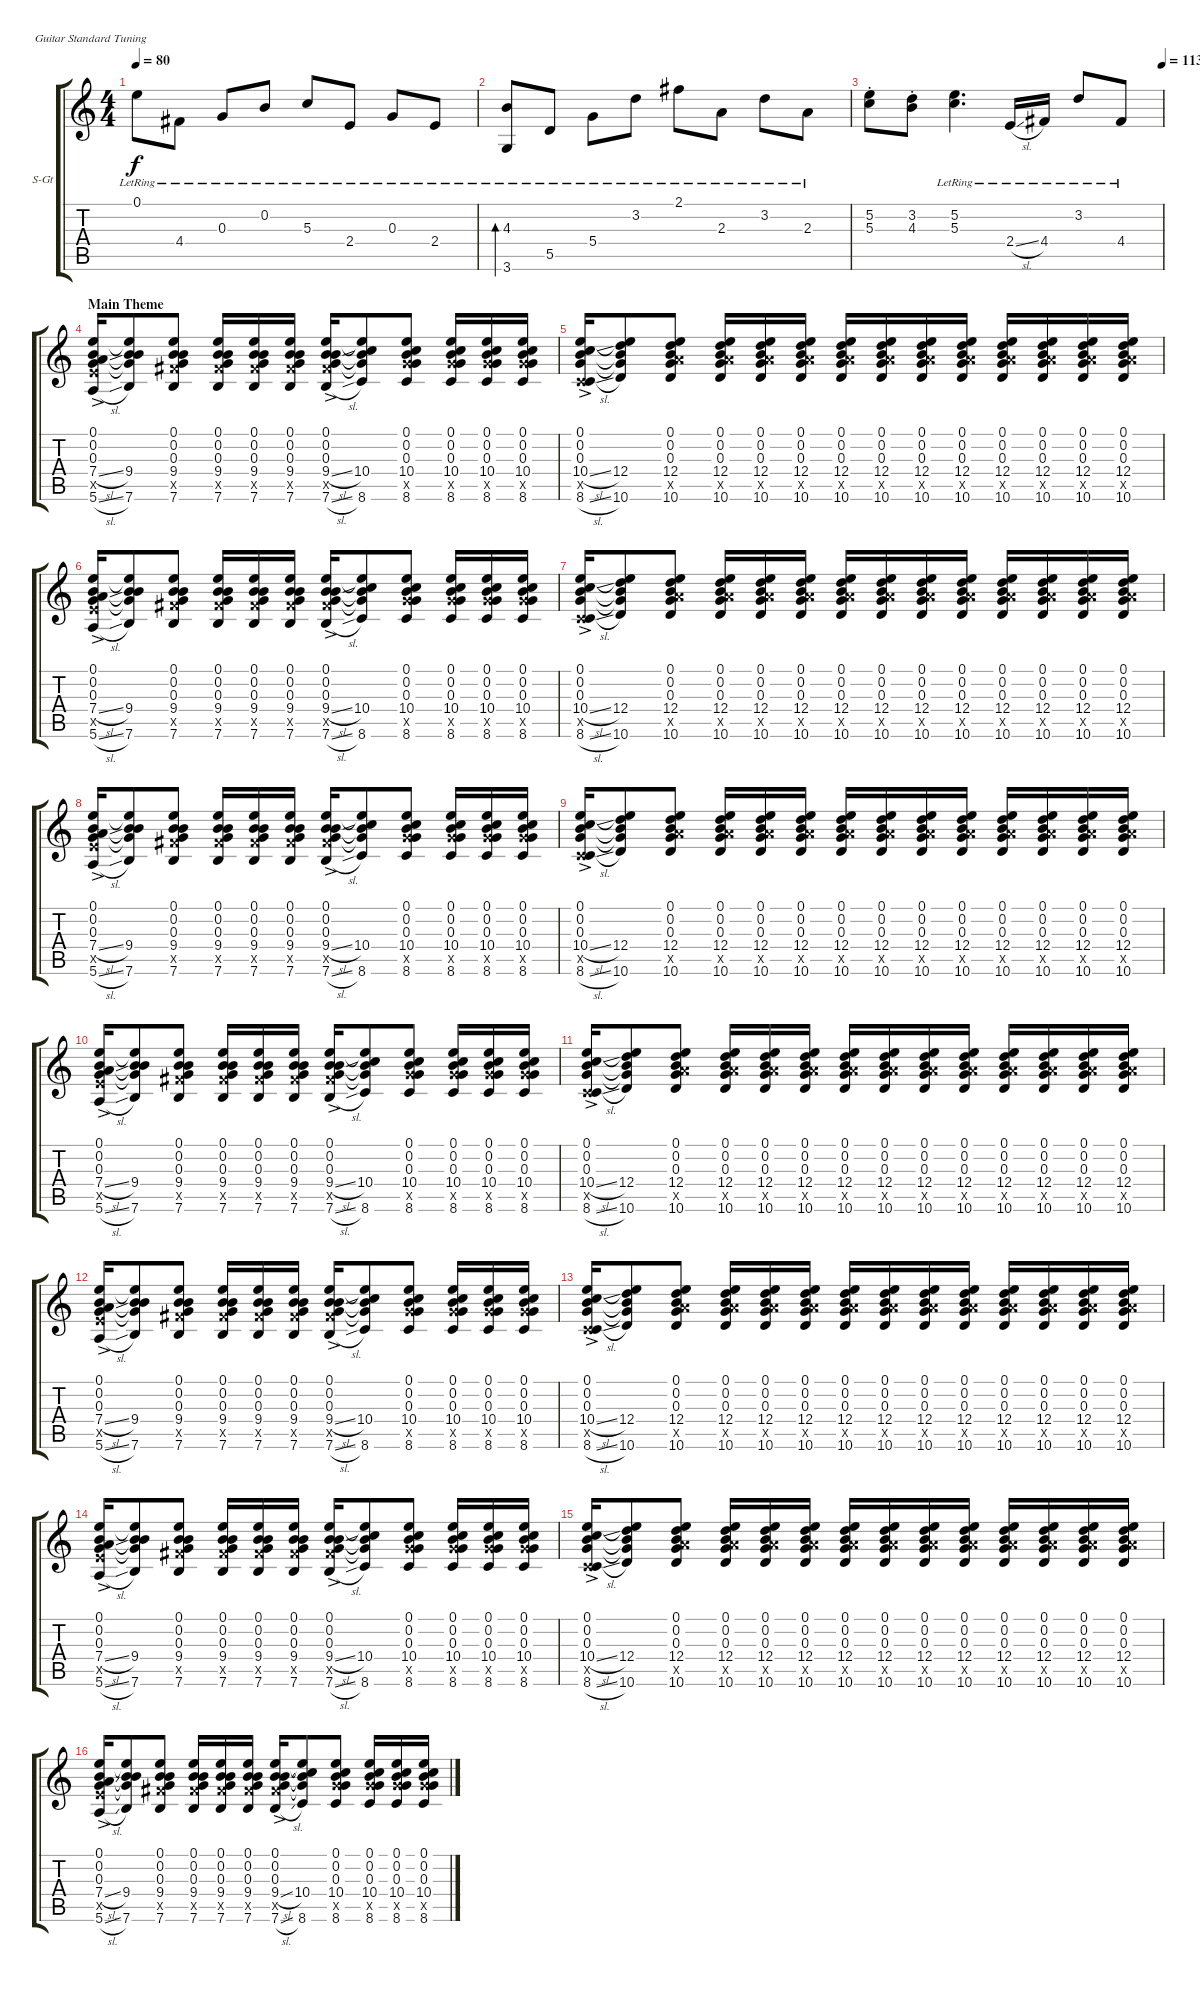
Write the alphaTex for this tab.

\defaultSystemsLayout 4
\bracketExtendMode groupsimilarinstruments
\firstSystemTrackNameOrientation horizontal
\otherSystemsTrackNameOrientation horizontal
\track ("Steel Guitar" "S-Gt") {instrument acousticguitarsteel}
\staff {score tabs}
\tuning (E4 B3 G3 D3 A2 E2)
\ts (4 4)
\tempo 80
\clef g2
\ks c
0.1{lr}.8{dy f} 4.4{lr}.8 0.3{lr}.8 0.2{lr}.8 5.3{lr}.8 2.4{lr}.8 0.3{lr}.8 2.4{lr}.8 |
(3.6{lr} 4.3).8{bd 142} 5.5{lr}.8 5.4{lr}.8 3.2{lr}.8 2.1{lr}.8 2.3{lr}.8 3.2{lr}.8 2.3{lr}.8 |
\tempo (113 1)
(5.2{st} 5.3{st}).8 (3.2{st} 4.3{st}).8 (5.2{lr} 5.3).4{d} 2.4{sl lr}.16 4.4{lr}.16 3.2{lr}.8 4.4{lr}.8 |
\section ("" "Main Theme")
(7.4{sl ac} 0.2 0.1 5.6{sl ac} 7.5{x} 0.3).16 (9.4 7.6 0.2{t} 0.1{t} 0.3{t}).8 (7.6 9.5{x} 9.4 0.3 0.2 0.1).8 (7.6 9.5{x} 9.4 0.3 0.2 0.1).16 (7.6 9.5{x} 9.4 0.3 0.2 0.1).16 (7.6 9.5{x} 9.4 0.3 0.2 0.1).16 (0.1 0.2 0.3 9.4{sl ac} 9.5{x} 7.6{sl ac}).16 (0.1{t} 8.6 0.2{t} 10.4 0.3{t}).8 (8.6 10.5{x} 10.4 0.3 0.2 0.1).8 (8.6 10.5{x} 10.4 0.3 0.2 0.1).16 (8.6 10.5{x} 10.4 0.3 0.2 0.1).16 (8.6 10.5{x} 10.4 0.3 0.2 0.1).16 |
\scale
0.529704 (0.1 0.2 0.3 10.4{sl ac} 3.5{x} 8.6{sl ac}).16 (0.3{t} 0.1{t} 0.2{t} 10.6 12.4).8 (10.6 12.5{x} 12.4 0.3 0.2 0.1).8 (10.6 12.5{x} 12.4 0.3 0.2 0.1).16 (10.6 12.5{x} 12.4 0.3 0.2 0.1).16 (10.6 12.5{x} 12.4 0.3 0.2 0.1).16 (10.6 12.5{x} 12.4 0.3 0.2 0.1).16 (10.6 12.5{x} 12.4 0.3 0.2 0.1).16 (10.6 12.5{x} 12.4 0.3 0.2 0.1).16 (10.6 12.5{x} 12.4 0.3 0.2 0.1).16 (10.6 12.5{x} 12.4 0.3 0.2 0.1).16 (10.6 12.5{x} 12.4 0.3 0.2 0.1).16 (10.6 12.5{x} 12.4 0.3 0.2 0.1).16 (10.6 12.5{x} 12.4 0.3 0.2 0.1).16 |
\scale
0.470218 (7.4{sl ac} 0.2 0.1 5.6{sl ac} 7.5{x} 0.3).16 (9.4 7.6 0.2{t} 0.1{t} 0.3{t}).8 (7.6 9.5{x} 9.4 0.3 0.2 0.1).8 (7.6 9.5{x} 9.4 0.3 0.2 0.1).16 (7.6 9.5{x} 9.4 0.3 0.2 0.1).16 (7.6 9.5{x} 9.4 0.3 0.2 0.1).16 (0.1 0.2 0.3 9.4{sl ac} 9.5{x} 7.6{sl ac}).16 (0.1{t} 8.6 0.2{t} 10.4 0.3{t}).8 (8.6 10.5{x} 10.4 0.3 0.2 0.1).8 (8.6 10.5{x} 10.4 0.3 0.2 0.1).16 (8.6 10.5{x} 10.4 0.3 0.2 0.1).16 (8.6 10.5{x} 10.4 0.3 0.2 0.1).16 |
\scale
0.504004 (0.1 0.2 0.3 10.4{sl ac} 3.5{x} 8.6{sl ac}).16 (0.3{t} 0.1{t} 0.2{t} 10.6 12.4).8 (10.6 12.5{x} 12.4 0.3 0.2 0.1).8 (10.6 12.5{x} 12.4 0.3 0.2 0.1).16 (10.6 12.5{x} 12.4 0.3 0.2 0.1).16 (10.6 12.5{x} 12.4 0.3 0.2 0.1).16 (10.6 12.5{x} 12.4 0.3 0.2 0.1).16 (10.6 12.5{x} 12.4 0.3 0.2 0.1).16 (10.6 12.5{x} 12.4 0.3 0.2 0.1).16 (10.6 12.5{x} 12.4 0.3 0.2 0.1).16 (10.6 12.5{x} 12.4 0.3 0.2 0.1).16 (10.6 12.5{x} 12.4 0.3 0.2 0.1).16 (10.6 12.5{x} 12.4 0.3 0.2 0.1).16 (10.6 12.5{x} 12.4 0.3 0.2 0.1).16 |
\scale
0.495867 (7.4{sl ac} 0.2 0.1 5.6{sl ac} 7.5{x} 0.3).16 (9.4 7.6 0.2{t} 0.1{t} 0.3{t}).8 (7.6 9.5{x} 9.4 0.3 0.2 0.1).8 (7.6 9.5{x} 9.4 0.3 0.2 0.1).16 (7.6 9.5{x} 9.4 0.3 0.2 0.1).16 (7.6 9.5{x} 9.4 0.3 0.2 0.1).16 (0.1 0.2 0.3 9.4{sl ac} 9.5{x} 7.6{sl ac}).16 (0.1{t} 8.6 0.2{t} 10.4 0.3{t}).8 (8.6 10.5{x} 10.4 0.3 0.2 0.1).8 (8.6 10.5{x} 10.4 0.3 0.2 0.1).16 (8.6 10.5{x} 10.4 0.3 0.2 0.1).16 (8.6 10.5{x} 10.4 0.3 0.2 0.1).16 |
\scale
0.505432 (0.1 0.2 0.3 10.4{sl ac} 3.5{x} 8.6{sl ac}).16 (0.3{t} 0.1{t} 0.2{t} 10.6 12.4).8 (10.6 12.5{x} 12.4 0.3 0.2 0.1).8 (10.6 12.5{x} 12.4 0.3 0.2 0.1).16 (10.6 12.5{x} 12.4 0.3 0.2 0.1).16 (10.6 12.5{x} 12.4 0.3 0.2 0.1).16 (10.6 12.5{x} 12.4 0.3 0.2 0.1).16 (10.6 12.5{x} 12.4 0.3 0.2 0.1).16 (10.6 12.5{x} 12.4 0.3 0.2 0.1).16 (10.6 12.5{x} 12.4 0.3 0.2 0.1).16 (10.6 12.5{x} 12.4 0.3 0.2 0.1).16 (10.6 12.5{x} 12.4 0.3 0.2 0.1).16 (10.6 12.5{x} 12.4 0.3 0.2 0.1).16 (10.6 12.5{x} 12.4 0.3 0.2 0.1).16 |
\scale
0.494442 (7.4{sl ac} 0.2 0.1 5.6{sl ac} 7.5{x} 0.3).16 (9.4 7.6 0.2{t} 0.1{t} 0.3{t}).8 (7.6 9.5{x} 9.4 0.3 0.2 0.1).8 (7.6 9.5{x} 9.4 0.3 0.2 0.1).16 (7.6 9.5{x} 9.4 0.3 0.2 0.1).16 (7.6 9.5{x} 9.4 0.3 0.2 0.1).16 (0.1 0.2 0.3 9.4{sl ac} 9.5{x} 7.6{sl ac}).16 (0.1{t} 8.6 0.2{t} 10.4 0.3{t}).8 (8.6 10.5{x} 10.4 0.3 0.2 0.1).8 (8.6 10.5{x} 10.4 0.3 0.2 0.1).16 (8.6 10.5{x} 10.4 0.3 0.2 0.1).16 (8.6 10.5{x} 10.4 0.3 0.2 0.1).16 |
\scale
0.502576 (0.1 0.2 0.3 10.4{sl ac} 3.5{x} 8.6{sl ac}).16 (0.3{t} 0.1{t} 0.2{t} 10.6 12.4).8 (10.6 12.5{x} 12.4 0.3 0.2 0.1).8 (10.6 12.5{x} 12.4 0.3 0.2 0.1).16 (10.6 12.5{x} 12.4 0.3 0.2 0.1).16 (10.6 12.5{x} 12.4 0.3 0.2 0.1).16 (10.6 12.5{x} 12.4 0.3 0.2 0.1).16 (10.6 12.5{x} 12.4 0.3 0.2 0.1).16 (10.6 12.5{x} 12.4 0.3 0.2 0.1).16 (10.6 12.5{x} 12.4 0.3 0.2 0.1).16 (10.6 12.5{x} 12.4 0.3 0.2 0.1).16 (10.6 12.5{x} 12.4 0.3 0.2 0.1).16 (10.6 12.5{x} 12.4 0.3 0.2 0.1).16 (10.6 12.5{x} 12.4 0.3 0.2 0.1).16 |
\scale
0.497292 (7.4{sl ac} 0.2 0.1 5.6{sl ac} 7.5{x} 0.3).16 (9.4 7.6 0.2{t} 0.1{t} 0.3{t}).8 (7.6 9.5{x} 9.4 0.3 0.2 0.1).8 (7.6 9.5{x} 9.4 0.3 0.2 0.1).16 (7.6 9.5{x} 9.4 0.3 0.2 0.1).16 (7.6 9.5{x} 9.4 0.3 0.2 0.1).16 (0.1 0.2 0.3 9.4{sl ac} 9.5{x} 7.6{sl ac}).16 (0.1{t} 8.6 0.2{t} 10.4 0.3{t}).8 (8.6 10.5{x} 10.4 0.3 0.2 0.1).8 (8.6 10.5{x} 10.4 0.3 0.2 0.1).16 (8.6 10.5{x} 10.4 0.3 0.2 0.1).16 (8.6 10.5{x} 10.4 0.3 0.2 0.1).16 |
\scale
0.504004 (0.1 0.2 0.3 10.4{sl ac} 3.5{x} 8.6{sl ac}).16 (0.3{t} 0.1{t} 0.2{t} 10.6 12.4).8 (10.6 12.5{x} 12.4 0.3 0.2 0.1).8 (10.6 12.5{x} 12.4 0.3 0.2 0.1).16 (10.6 12.5{x} 12.4 0.3 0.2 0.1).16 (10.6 12.5{x} 12.4 0.3 0.2 0.1).16 (10.6 12.5{x} 12.4 0.3 0.2 0.1).16 (10.6 12.5{x} 12.4 0.3 0.2 0.1).16 (10.6 12.5{x} 12.4 0.3 0.2 0.1).16 (10.6 12.5{x} 12.4 0.3 0.2 0.1).16 (10.6 12.5{x} 12.4 0.3 0.2 0.1).16 (10.6 12.5{x} 12.4 0.3 0.2 0.1).16 (10.6 12.5{x} 12.4 0.3 0.2 0.1).16 (10.6 12.5{x} 12.4 0.3 0.2 0.1).16 |
\scale
0.495867 (7.4{sl ac} 0.2 0.1 5.6{sl ac} 7.5{x} 0.3).16 (9.4 7.6 0.2{t} 0.1{t} 0.3{t}).8 (7.6 9.5{x} 9.4 0.3 0.2 0.1).8 (7.6 9.5{x} 9.4 0.3 0.2 0.1).16 (7.6 9.5{x} 9.4 0.3 0.2 0.1).16 (7.6 9.5{x} 9.4 0.3 0.2 0.1).16 (0.1 0.2 0.3 9.4{sl ac} 9.5{x} 7.6{sl ac}).16 (0.1{t} 8.6 0.2{t} 10.4 0.3{t}).8 (8.6 10.5{x} 10.4 0.3 0.2 0.1).8 (8.6 10.5{x} 10.4 0.3 0.2 0.1).16 (8.6 10.5{x} 10.4 0.3 0.2 0.1).16 (8.6 10.5{x} 10.4 0.3 0.2 0.1).16 |
\scale
0.504004 (0.1 0.2 0.3 10.4{sl ac} 3.5{x} 8.6{sl ac}).16 (0.3{t} 0.1{t} 0.2{t} 10.6 12.4).8 (10.6 12.5{x} 12.4 0.3 0.2 0.1).8 (10.6 12.5{x} 12.4 0.3 0.2 0.1).16 (10.6 12.5{x} 12.4 0.3 0.2 0.1).16 (10.6 12.5{x} 12.4 0.3 0.2 0.1).16 (10.6 12.5{x} 12.4 0.3 0.2 0.1).16 (10.6 12.5{x} 12.4 0.3 0.2 0.1).16 (10.6 12.5{x} 12.4 0.3 0.2 0.1).16 (10.6 12.5{x} 12.4 0.3 0.2 0.1).16 (10.6 12.5{x} 12.4 0.3 0.2 0.1).16 (10.6 12.5{x} 12.4 0.3 0.2 0.1).16 (10.6 12.5{x} 12.4 0.3 0.2 0.1).16 (10.6 12.5{x} 12.4 0.3 0.2 0.1).16 |
\scale
0.495867 (7.4{sl ac} 0.2 0.1 5.6{sl ac} 7.5{x} 0.3).16 (9.4 7.6 0.2{t} 0.1{t} 0.3{t}).8 (7.6 9.5{x} 9.4 0.3 0.2 0.1).8 (7.6 9.5{x} 9.4 0.3 0.2 0.1).16 (7.6 9.5{x} 9.4 0.3 0.2 0.1).16 (7.6 9.5{x} 9.4 0.3 0.2 0.1).16 (0.1 0.2 0.3 9.4{sl ac} 9.5{x} 7.6{sl ac}).16 (0.1{t} 8.6 0.2{t} 10.4 0.3{t}).8 (8.6 10.5{x} 10.4 0.3 0.2 0.1).8 (8.6 10.5{x} 10.4 0.3 0.2 0.1).16 (8.6 10.5{x} 10.4 0.3 0.2 0.1).16 (8.6 10.5{x} 10.4 0.3 0.2 0.1).16
